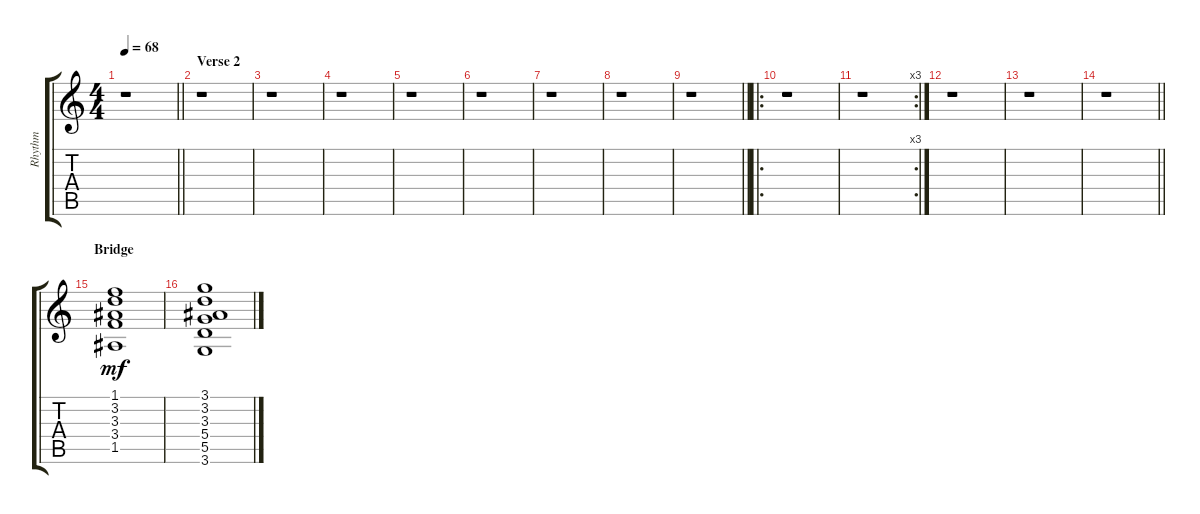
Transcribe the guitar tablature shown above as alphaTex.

\track ("Rhythm" "Rhythm") {instrument distortionguitar}
\staff {score tabs}
\tuning (E4 B3 G3 D3 A2 E2) {hide}
\ts (4 4)
\tempo 68
\clef g2
\barLineRight lightlight
\ks c
r.1{dy mf} |
\section ("" "Verse 2")
r.1 |
r.1 |
r.1 |
r.1 |
r.1 |
r.1 |
r.1 |
\barLineRight lightlight
r.1 |
\ro
r.1 |
\rc 3
r.1 |
r.1 |
r.1 |
\barLineRight lightlight
r.1 |
\section ("" "Bridge")
(1.1 3.2 3.3 3.4 1.5).1 |
(3.1 3.2 3.3 5.4 5.5 3.6).1
